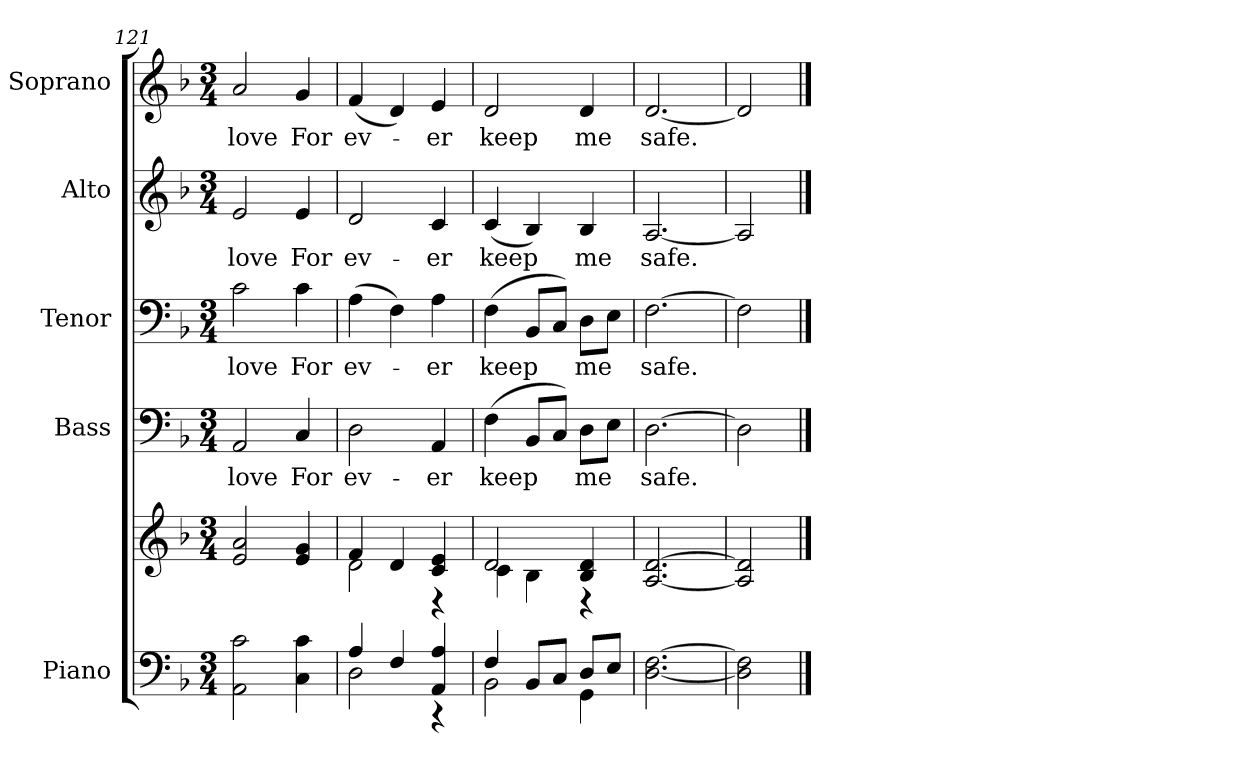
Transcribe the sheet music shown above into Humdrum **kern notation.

**kern	**kern	**kern	**text	**kern	**text	**kern	**text	**kern	**text
*part5	*part5	*part4	*part4	*part3	*part3	*part2	*part2	*part1	*part1
*staff6	*staff5	*staff4	*staff4	*staff3	*staff3	*staff2	*staff2	*staff1	*staff1
*I"Piano	*	*I"Bass	*	*I"Tenor	*	*I"Alto	*	*I"Soprano	*
*I'Pno.	*	*I'B.	*	*I'T.	*	*I'A.	*	*I'S.	*
!!LO:PB:g=z
*clefF4	*clefG2	*clefF4	*	*clefF4	*	*clefG2	*	*clefG2	*
*k[b-]	*k[b-]	*k[b-]	*	*k[b-]	*	*k[b-]	*	*k[b-]	*
*d:	*d:	*d:	*	*d:	*	*d:	*	*d:	*
*M3/4	*M3/4	*M3/4	*	*M3/4	*	*M3/4	*	*M3/4	*
=121	=121	=121	=121	=121	=121	=121	=121	=121	=121
!	!	!	!LO:LY:b:color=#000000	!	!	!	!	!	!
!	!	!	!	!	!LO:LY:b:color=#000000	!	!	!	!
!	!	!	!	!	!	!	!LO:LY:b:color=#000000	!	!
!	!	!	!	!	!	!	!	!	!LO:LY:b:color=#000000
2AAi\ 2ci	2ei/ 2ai	2AAi/	love	2ci\	love	2ei/	love	2ai/	love
!	!	!	!LO:LY:b:color=#000000	!	!	!	!	!	!
!	!	!	!	!	!LO:LY:b:color=#000000	!	!	!	!
!	!	!	!	!	!	!	!LO:LY:b:color=#000000	!	!
!	!	!	!	!	!	!	!	!	!LO:LY:b:color=#000000
4Ci\ 4ci	4ei/ 4gi	4Ci/	For	4ci\	For	4ei/	For	4gi/	For
=122	=122	=122	=122	=122	=122	=122	=122	=122	=122
*^	*^	*	*	*	*	*	*	*	*
!	!	!	!	!	!LO:LY:b:color=#000000	!	!	!	!	!	!
!	!	!	!	!	!	!	!LO:LY:b:color=#000000	!	!	!	!
!	!	!	!	!	!	!	!	!	!LO:LY:b:color=#000000	!	!
!	!	!	!	!	!	!	!	!	!	!	!LO:LY:b:color=#000000
4Ai/	2Di\	4fi/	2di\	2Di\	ev-	(4Ai\	ev-	2di/	ev-	(4fi/	ev-
4Fi/	.	4di/	.	.	.	4Fi\)	.	.	.	4di/)	.
!	!	!	!	!	!LO:LY:b:color=#000000	!	!	!	!	!	!
!	!	!	!	!	!	!	!LO:LY:b:color=#000000	!	!	!	!
!	!	!	!	!	!	!	!	!	!LO:LY:b:color=#000000	!	!
!	!	!	!	!	!	!	!	!	!	!	!LO:LY:b:color=#000000
4AAi/ 4Ai	4r	4ci/ 4ei	4r	4AAi/	-er	4Ai\	-er	4ci/	-er	4ei/	-er
=123	=123	=123	=123	=123	=123	=123	=123	=123	=123	=123	=123
!	!	!	!	!	!LO:LY:b:color=#000000	!	!	!	!	!	!
!	!	!	!	!	!	!	!LO:LY:b:color=#000000	!	!	!	!
!	!	!	!	!	!	!	!	!	!LO:LY:b:color=#000000	!	!
!	!	!	!	!	!	!	!	!	!	!	!LO:LY:b:color=#000000
4Fi/	2BB-i\	2di/	4ci\	(4Fi\	keep	(4Fi\	keep	(4ci/	keep	2di/	keep
8BB-i/L	.	.	4B-i\	8BB-i/L	.	8BB-i/L	.	4B-i/)	.	.	.
8Ci/J	.	.	.	8Ci/J)	.	8Ci/J)	.	.	.	.	.
!	!	!	!	!	!LO:LY:b:color=#000000	!	!	!	!	!	!
!	!	!	!	!	!	!	!LO:LY:b:color=#000000	!	!	!	!
!	!	!	!	!	!	!	!	!	!LO:LY:b:color=#000000	!	!
!	!	!	!	!	!	!	!	!	!	!	!LO:LY:b:color=#000000
8Di/L	4GGi\	4B-i/ 4di	4r	8Di\L	me	8Di\L	me	4B-i/	me	4di/	me
8Ei/J	.	.	.	8Ei\J	.	8Ei\J	.	.	.	.	.
*v	*v	*	*	*	*	*	*	*	*	*	*
*	*v	*v	*	*	*	*	*	*	*	*
=124	=124	=124	=124	=124	=124	=124	=124	=124	=124
!	!	!	!LO:LY:b:color=#000000	!	!	!	!	!	!
!	!	!	!	!	!LO:LY:b:color=#000000	!	!	!	!
!	!	!	!	!	!	!	!LO:LY:b:color=#000000	!	!
!	!	!	!	!	!	!	!	!	!LO:LY:b:color=#000000
[<2.Di\ [>2.Fi	[<2.Ai/ [>2.di	[>2.Di\	safe.	[>2.Fi\	safe.	[<2.Ai/	safe.	[<2.di/	safe.
=125	=125	=125	=125	=125	=125	=125	=125	=125	=125
2Di\] 2Fi]	2Ai/] 2di]	2Di\]	.	2Fi\]	.	2Ai/]	.	2di/]	.
==	==	==	==	==	==	==	==	==	==
*-	*-	*-	*-	*-	*-	*-	*-	*-	*-
